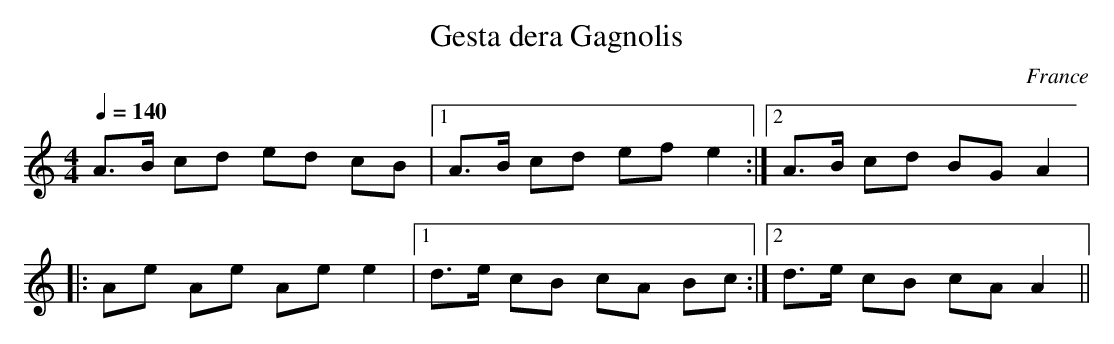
X:1
T:Gesta dera Gagnolis
O:France
M:4/4
L:1/8
Q:1/4=140
K:C
A>B cd ed cB |1 A>B cd ef e2 :|2 A>B cd BG A2 |
|: Ae Ae Ae e2 |1 d>e cB cA Bc :|2 d>e cB cA A2 ||
